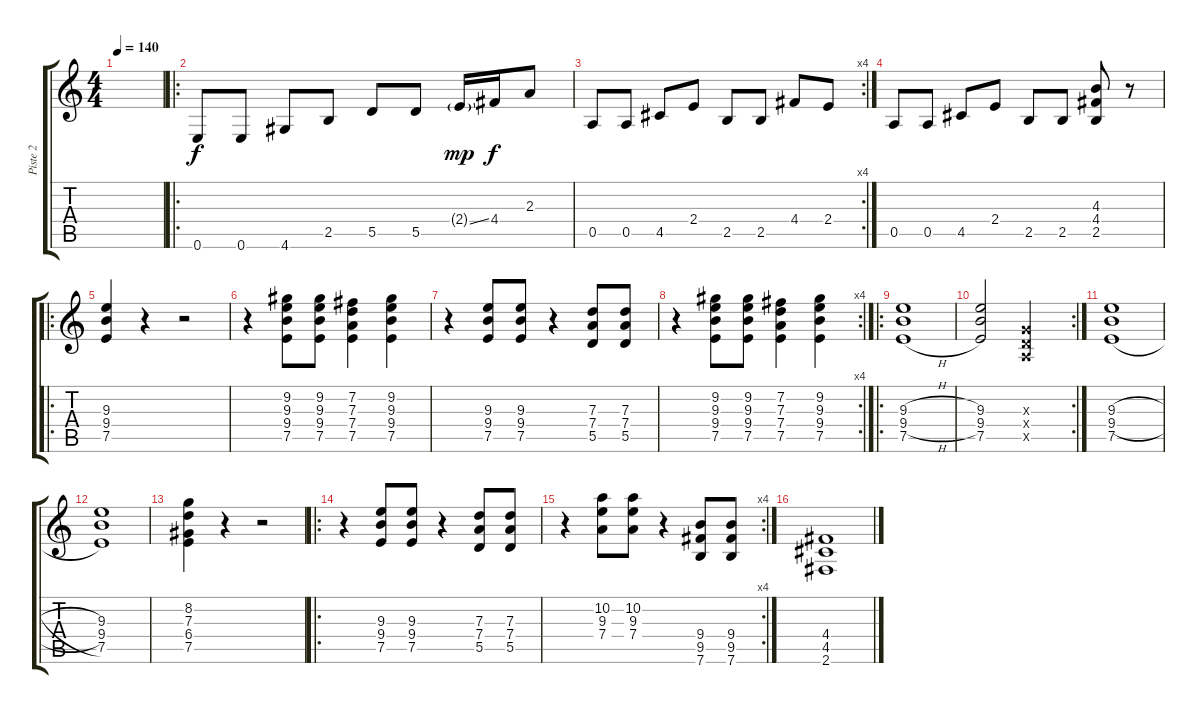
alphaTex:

\track ("Piste 2" "Piste 2") {instrument overdrivenguitar}
\staff {score tabs}
\tuning (E4 B3 G3 D3 A2 E2) {hide}
\ts (4 4)
\tempo 140
\clef g2
\ks c
|
\ro
0.6.8 0.6.8 4.6.8 2.5.8 5.5.8 5.5.8 2.4{ss g}.16{dy mp} 4.4.16{dy f} 2.3.8 |
\rc 4
0.5.8 0.5.8 4.5.8 2.4.8 2.5.8 2.5.8 4.4.8 2.4.8 |
0.5.8 0.5.8 4.5.8 2.4.8 2.5.8 2.5.8 (4.3 4.4 2.5).8 r.8 |
\ro
(9.3 9.4 7.5).4 r.4 r.2 |
r.4 (9.2 9.3 9.4 7.5).8 (9.2 9.3 9.4 7.5).8 (7.2 7.3 7.4 7.5).4 (9.2 9.3 9.4 7.5).4 |
r.4 (9.3 9.4 7.5).8 (9.3 9.4 7.5).8 r.4 (7.3 7.4 5.5).8 (7.3 7.4 5.5).8 |
\rc 4
r.4 (9.2 9.3 9.4 7.5).8 (9.2 9.3 9.4 7.5).8 (7.2 7.3 7.4 7.5).4 (9.2 9.3 9.4 7.5).4 |
\ro
(9.3{h} 9.4{h} 7.5{h}).1 |
\rc 2
(9.3 9.4 7.5).2 (0.3{x} 0.4{x} 0.5{x}).2 |
(9.3{h} 9.4{h} 7.5{h}).1 |
(9.3 9.4 7.5).1 |
(8.2 7.3 6.4 7.5).4 r.4 r.2 |
\ro
r.4 (9.3 9.4 7.5).8 (9.3 9.4 7.5).8 r.4 (7.3 7.4 5.5).8 (7.3 7.4 5.5).8 |
\rc 4
r.4 (10.2 9.3 7.4).8 (10.2 9.3 7.4).8 r.4 (9.4 9.5 7.6).8 (9.4 9.5 7.6).8 |
(4.4 4.5 2.6).1
